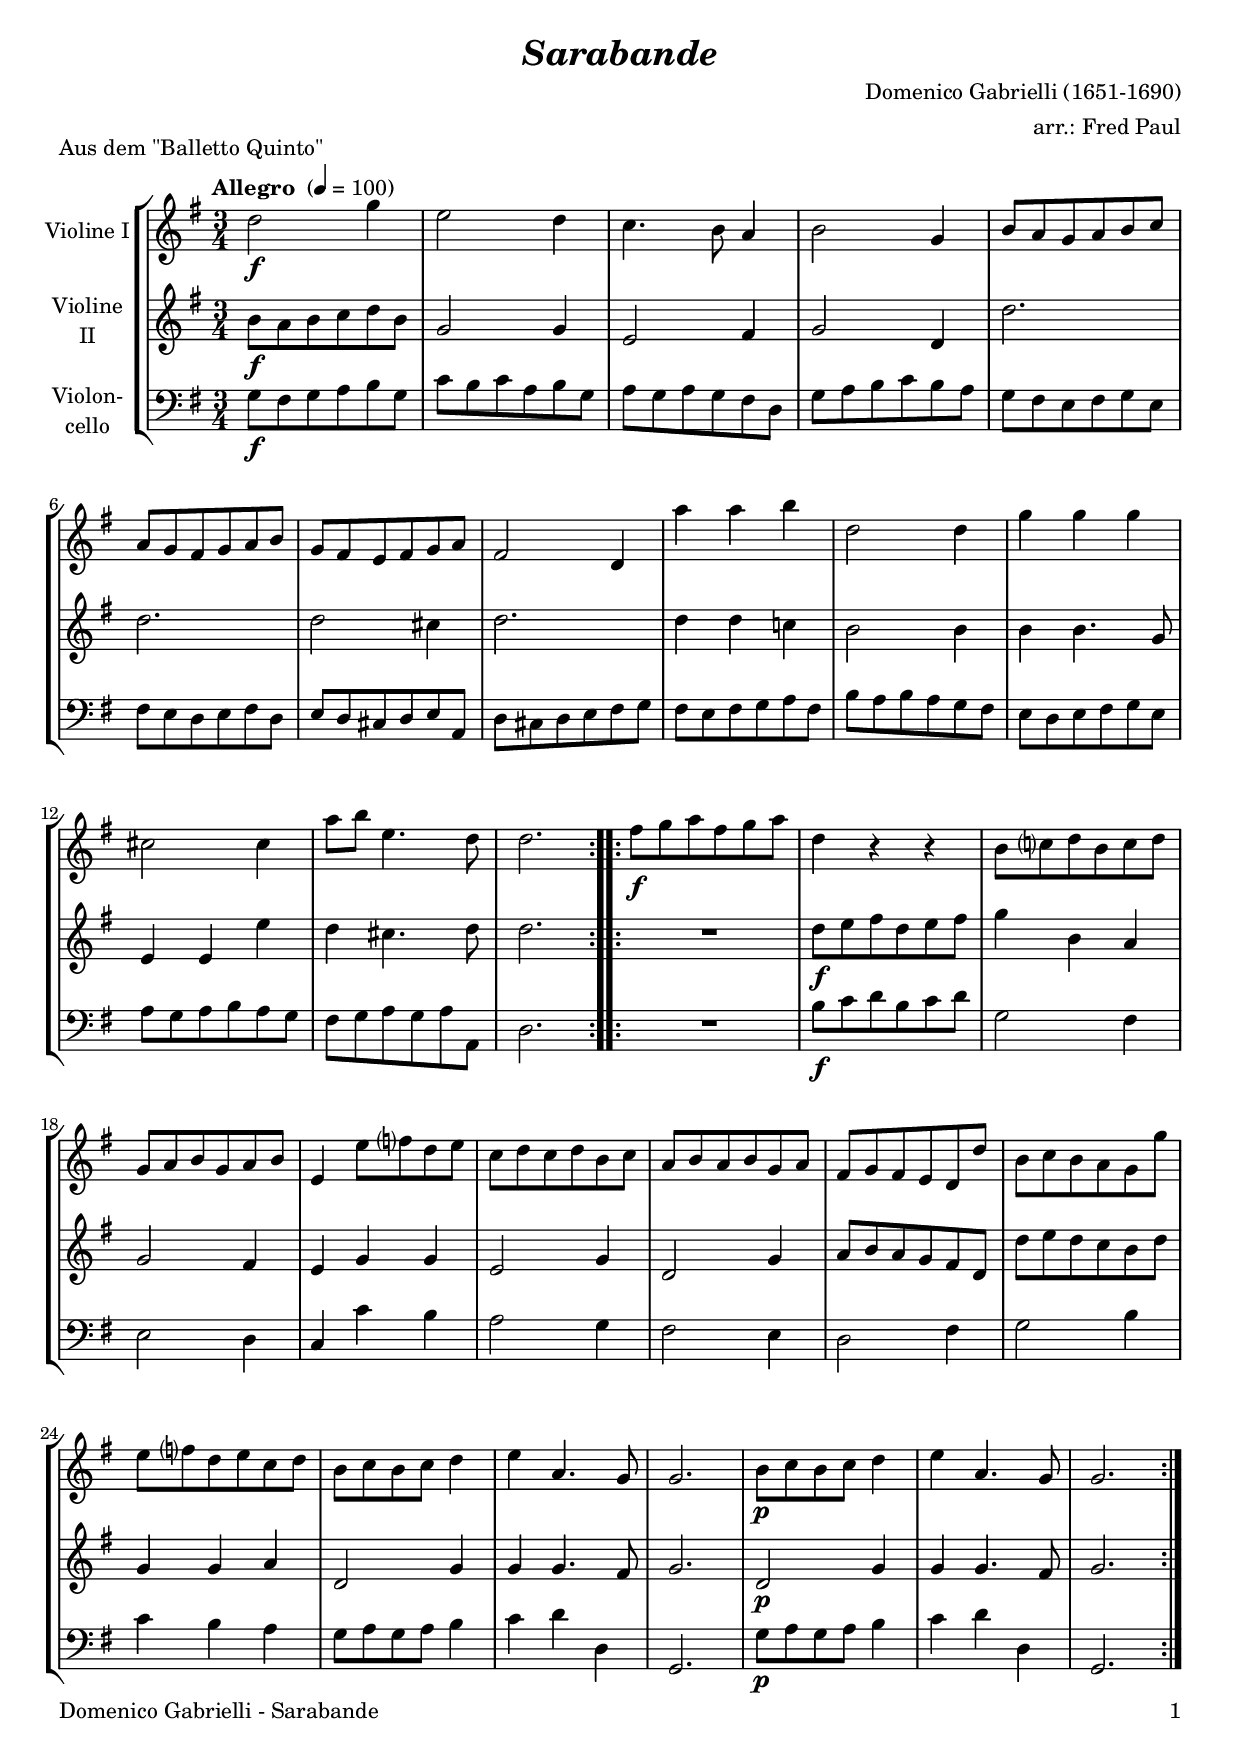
\version "2.22.0"
\include "deutsch.ly"
  
#(set-global-staff-size 19)

\header {
  title     = \markup \bold \italic "Sarabande"
  composer  = "Domenico Gabrielli (1651-1690)"
  arranger  = "arr.: Fred Paul"
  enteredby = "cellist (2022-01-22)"
  piece     = "Aus dem \"Balletto Quinto\""
}

voiceconsts = {
  \key g \major
  \time 3/4
  \clef "treble"
  \numericTimeSignature
  % Set default beaming for all staves
%  \set Timing.beamExceptions = #'()
%  \set Timing.baseMoment     = #(ly:make-moment 1 4)
%  \set Timing.beatStructure  = #'(1 1 1 1)
  \tempo "Allegro " 4=100
}

micl = "clarinet"
mifl = "flute"
miob = "oboe"
mifh = "french horn"
misx = "tenor sax"
mist = "string ensemble 1"
mivl = "violin"
miba = "cello"

va = \relative c'' {
  \voiceconsts

  \repeat volta 2 {
    d2\f g4
    e2 d4
    c4. h8 a4
    h2 g4

    h8 a g a h c
    a g fis g a h
    g fis e fis g a
    fis2 d4

    a'' a h
    d,2 d4
    g g g
    cis,2 cis4
    a'8 h e,4. d8

    d2.
  }

  \repeat volta 2 {
    fis8\f g a fis g a
    d,4 r r
    h8 c? d h c d
    g, a h g a h

    e,4 e'8 f? d e
    c d c d h c
    a h a h g a
    fis g fis e d d'
    h c h a g g'

    e f? d e c d
    h c h c d4
    e a,4. g8
    g2.
    h8\p c h c d4
    e a,4. g8

    g2.
  }
}

vb = \relative c'' {
  \voiceconsts
  
  \repeat volta 2 {
    h8\f a h c d h
    g2 g4
    e2 fis4
    g2 d4

    d'2.
    d
    d2 cis4
    d2.

    d4 d c!
    h2 h4
    h h4. g8
    e4 e e'
    d cis4. d8

    d2.
  }

  \repeat volta 2 {
    R
    d8\f e fis d e fis
    g4 h, a
    g2 fis4

    e g g
    e2 g4
    d2 g4
    a8 h a g fis d
    d' e d c h d

    g,4 g a
    d,2 g4
    g g4. fis8
    g2.
    d2\p g4
    g g4. fis8

    g2.
  }
}

vc = \relative c' {
  \voiceconsts
  \clef "bass"
  
  \repeat volta 2 {
    g8\f fis g a h g
    c h c a h g
    a g a g fis d
    g a h c h a

    g fis e fis g e
    fis e d e fis d
    e d cis d e a,
    d cis d e fis g

    fis e fis g a fis
    h a h a g fis
    e d e fis g e
    a g a h a g
    fis g a g a a,

    d2.
  }

  \repeat volta 2 {
    R
    h'8\f c d h c d
    g,2 fis4
    e2 d4

    c c' h
    a2 g4
    fis2 e4
    d2 fis4
    g2 h4

    c h a
    g8 a g a h4
    c d d,
    g,2.
    g'8\p a g a h4
    c d d,

    g,2.
  }
}


music = \new StaffGroup <<
      \new Staff {
	\set Staff.midiInstrument = \mivl
	\set Staff.instrumentName = \markup \center-column { "Violine I" }
	\transpose g g { \va }
      }

      \new Staff {
	\set Staff.midiInstrument = \mivl
	\set Staff.instrumentName = \markup \center-column { "Violine" "II" }
	\transpose g g { \vb }
      }

      \new Staff {
	\set Staff.midiInstrument = \miba
	\set Staff.instrumentName = \markup \center-column { "Violon-" "cello" }
	\transpose g g { \vc }
      }
>>

\book {
   \paper {
    print-page-number = ##t
    print-first-page-number = ##t
    ragged-last-bottom = ##f
    oddHeaderMarkup = \markup \null
    evenHeaderMarkup = \markup \null
    oddFooterMarkup = \markup {
      \fill-line {
%        \on-the-fly #print-page-number-check-first
        "Domenico Gabrielli - Sarabande" \fromproperty #'page:page-number-string
      }
    }
    evenFooterMarkup = \oddFooterMarkup
  } \score {
    \music
    \layout {}
  }

  \score {
    \unfoldRepeats \music

    \midi {
      \context {
        \Score
      }
    }
  }
}